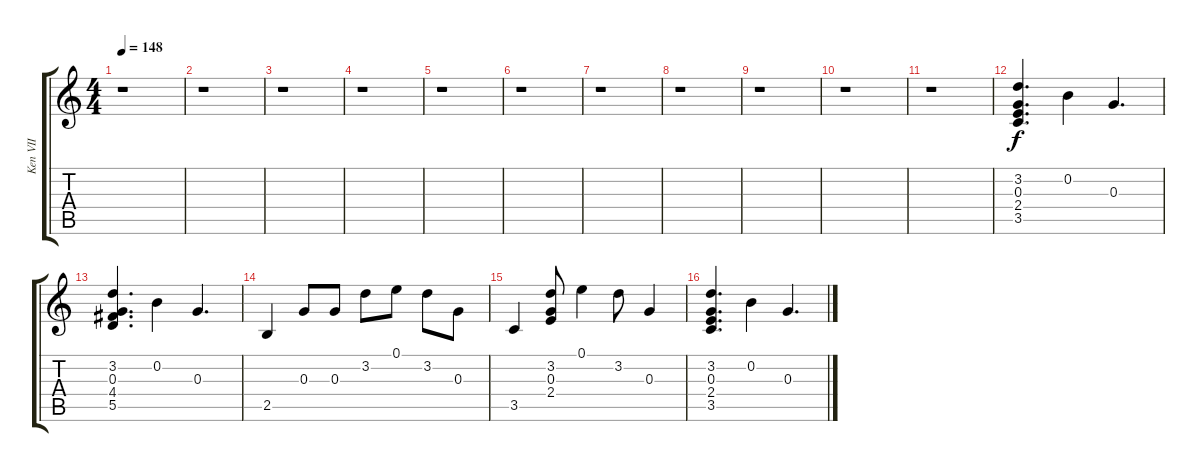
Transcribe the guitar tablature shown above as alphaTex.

\track ("Ken VII" "Ken VII") {instrument electricguitarjazz}
\staff {score tabs}
\tuning (E4 B3 G3 D3 A2 E2) {hide}
\ts (4 4)
\tempo 148
\clef g2
\ks c
r.1{dy f} |
r.1 |
r.1 |
r.1 |
r.1 |
r.1 |
r.1 |
r.1 |
r.1 |
r.1 |
r.1 |
(3.2 0.3 2.4 3.5).4{d volume 11} 0.2.4{volume 11} 0.3.4{d volume 11} |
(3.2 0.3 4.4 5.5).4{d volume 11} 0.2.4 0.3.4{d} |
2.5.4 0.3.8 0.3.8 3.2.8 0.1.8 3.2.8 0.3.8 |
3.5.4 (3.2 0.3 2.4).8 0.1.4 3.2.8 0.3.4 |
(3.2 0.3 2.4 3.5).4{d} 0.2.4 0.3.4{d}
